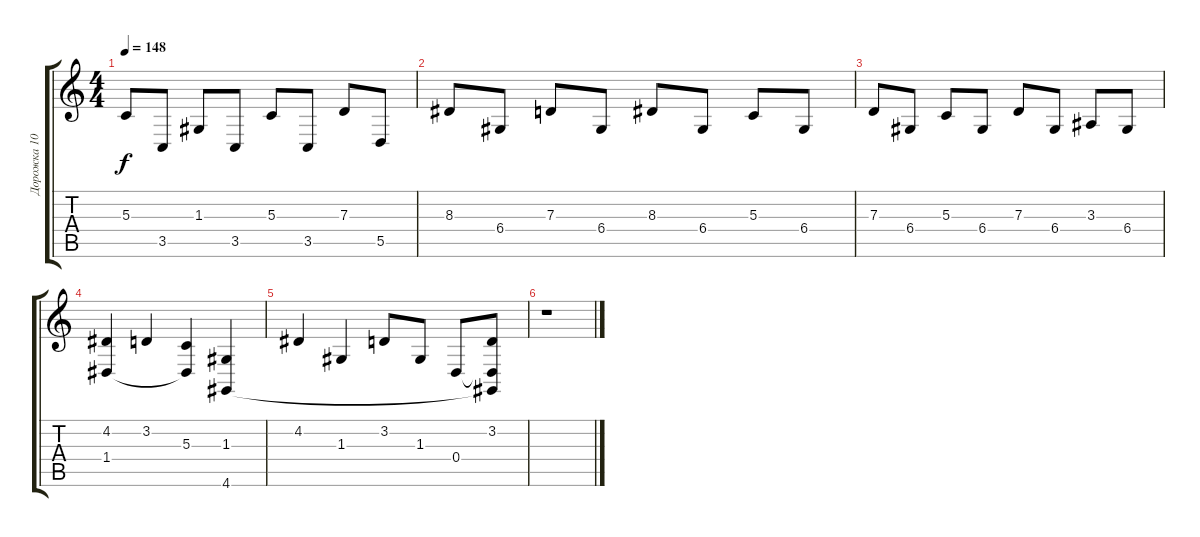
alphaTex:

\track ("Дорожка 10" "Дорожка 10") {instrument electricgrandpiano}
\staff {score tabs}
\tuning (E4 B3 G3 D3 A2 E2) {hide}
\ts (4 4)
\tempo 148
\clef g2
\ks c
5.3.8{dy f} 3.5.8 1.3.8 3.5.8 5.3.8 3.5.8 7.3.8 5.5.8 |
8.3.8 6.4.8 7.3.8 6.4.8 8.3.8 6.4.8 5.3.8 6.4.8 |
7.3.8 6.4.8 5.3.8 6.4.8 7.3.8 6.4.8 3.3.8 6.4.8 |
(4.2 1.4).4 3.2.4 (5.3 1.4{t}).4 (1.3 4.6).4 |
4.2.4 1.3.4 3.2.8 1.3.8 0.4.8 (3.2 0.4{t} 4.6{t}).8 |
r.1
